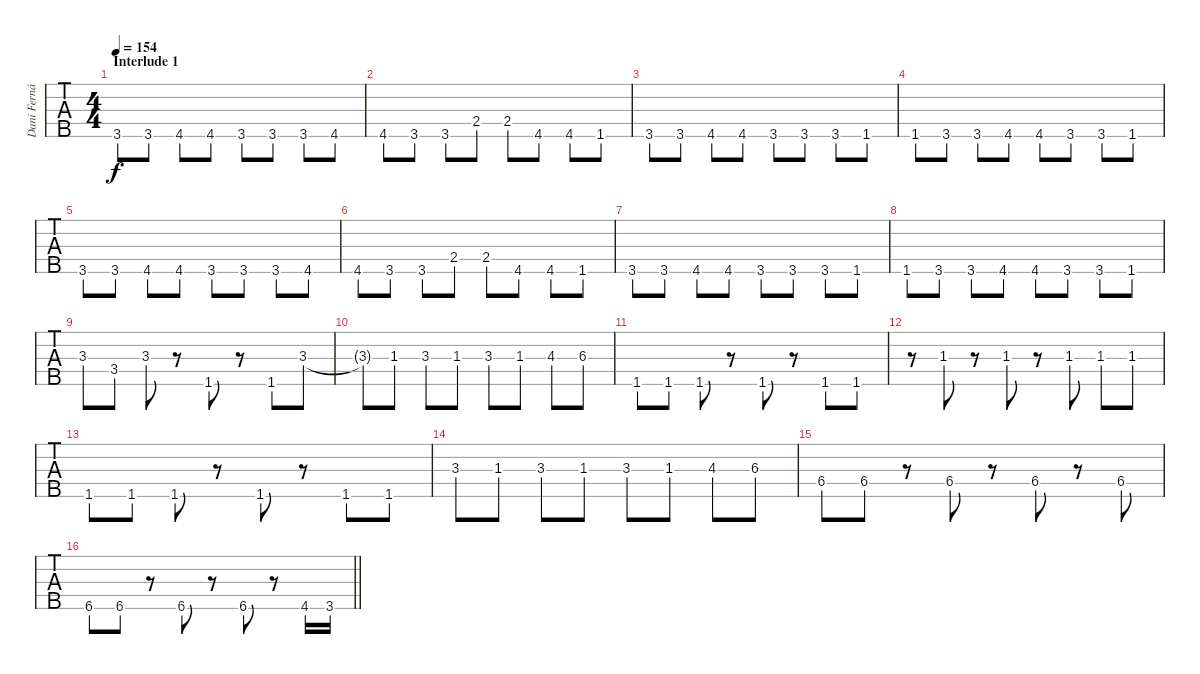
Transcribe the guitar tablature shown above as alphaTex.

\track ("Dani Fernández - Bass" "Dani Ferná") {instrument electricbassfinger}
\staff {tabs}
\tuning (Gb2 Db2 Ab1 Eb1 Bb0) {hide}
\ts (4 4)
\section ("" "Interlude 1")
\tempo 154
\clef f4
\ks c
3.5.8{dy f} 3.5.8 4.5.8 4.5.8 3.5.8 3.5.8 3.5.8 4.5.8 |
4.5.8 3.5.8 3.5.8 2.4.8 2.4.8 4.5.8 4.5.8 1.5.8 |
3.5.8 3.5.8 4.5.8 4.5.8 3.5.8 3.5.8 3.5.8 1.5.8 |
1.5.8 3.5.8 3.5.8 4.5.8 4.5.8 3.5.8 3.5.8 1.5.8 |
3.5.8 3.5.8 4.5.8 4.5.8 3.5.8 3.5.8 3.5.8 4.5.8 |
4.5.8 3.5.8 3.5.8 2.4.8 2.4.8 4.5.8 4.5.8 1.5.8 |
3.5.8 3.5.8 4.5.8 4.5.8 3.5.8 3.5.8 3.5.8 1.5.8 |
1.5.8 3.5.8 3.5.8 4.5.8 4.5.8 3.5.8 3.5.8 1.5.8 |
3.3.8 3.4.8 3.3.8 r.8 1.5.8 r.8 1.5.8 3.3.8 |
3.3{t}.8 1.3.8 3.3.8 1.3.8 3.3.8 1.3.8 4.3.8 6.3.8 |
1.5.8 1.5.8 1.5.8 r.8 1.5.8 r.8 1.5.8 1.5.8 |
r.8 1.3.8 r.8 1.3.8 r.8 1.3.8 1.3.8 1.3.8 |
1.5.8 1.5.8 1.5.8 r.8 1.5.8 r.8 1.5.8 1.5.8 |
3.3.8 1.3.8 3.3.8 1.3.8 3.3.8 1.3.8 4.3.8 6.3.8 |
6.4.8 6.4.8 r.8 6.4.8 r.8 6.4.8 r.8 6.4.8 |
\barLineRight lightlight
6.5.8 6.5.8 r.8 6.5.8 r.8 6.5.8 r.8 4.5.16 3.5.16
